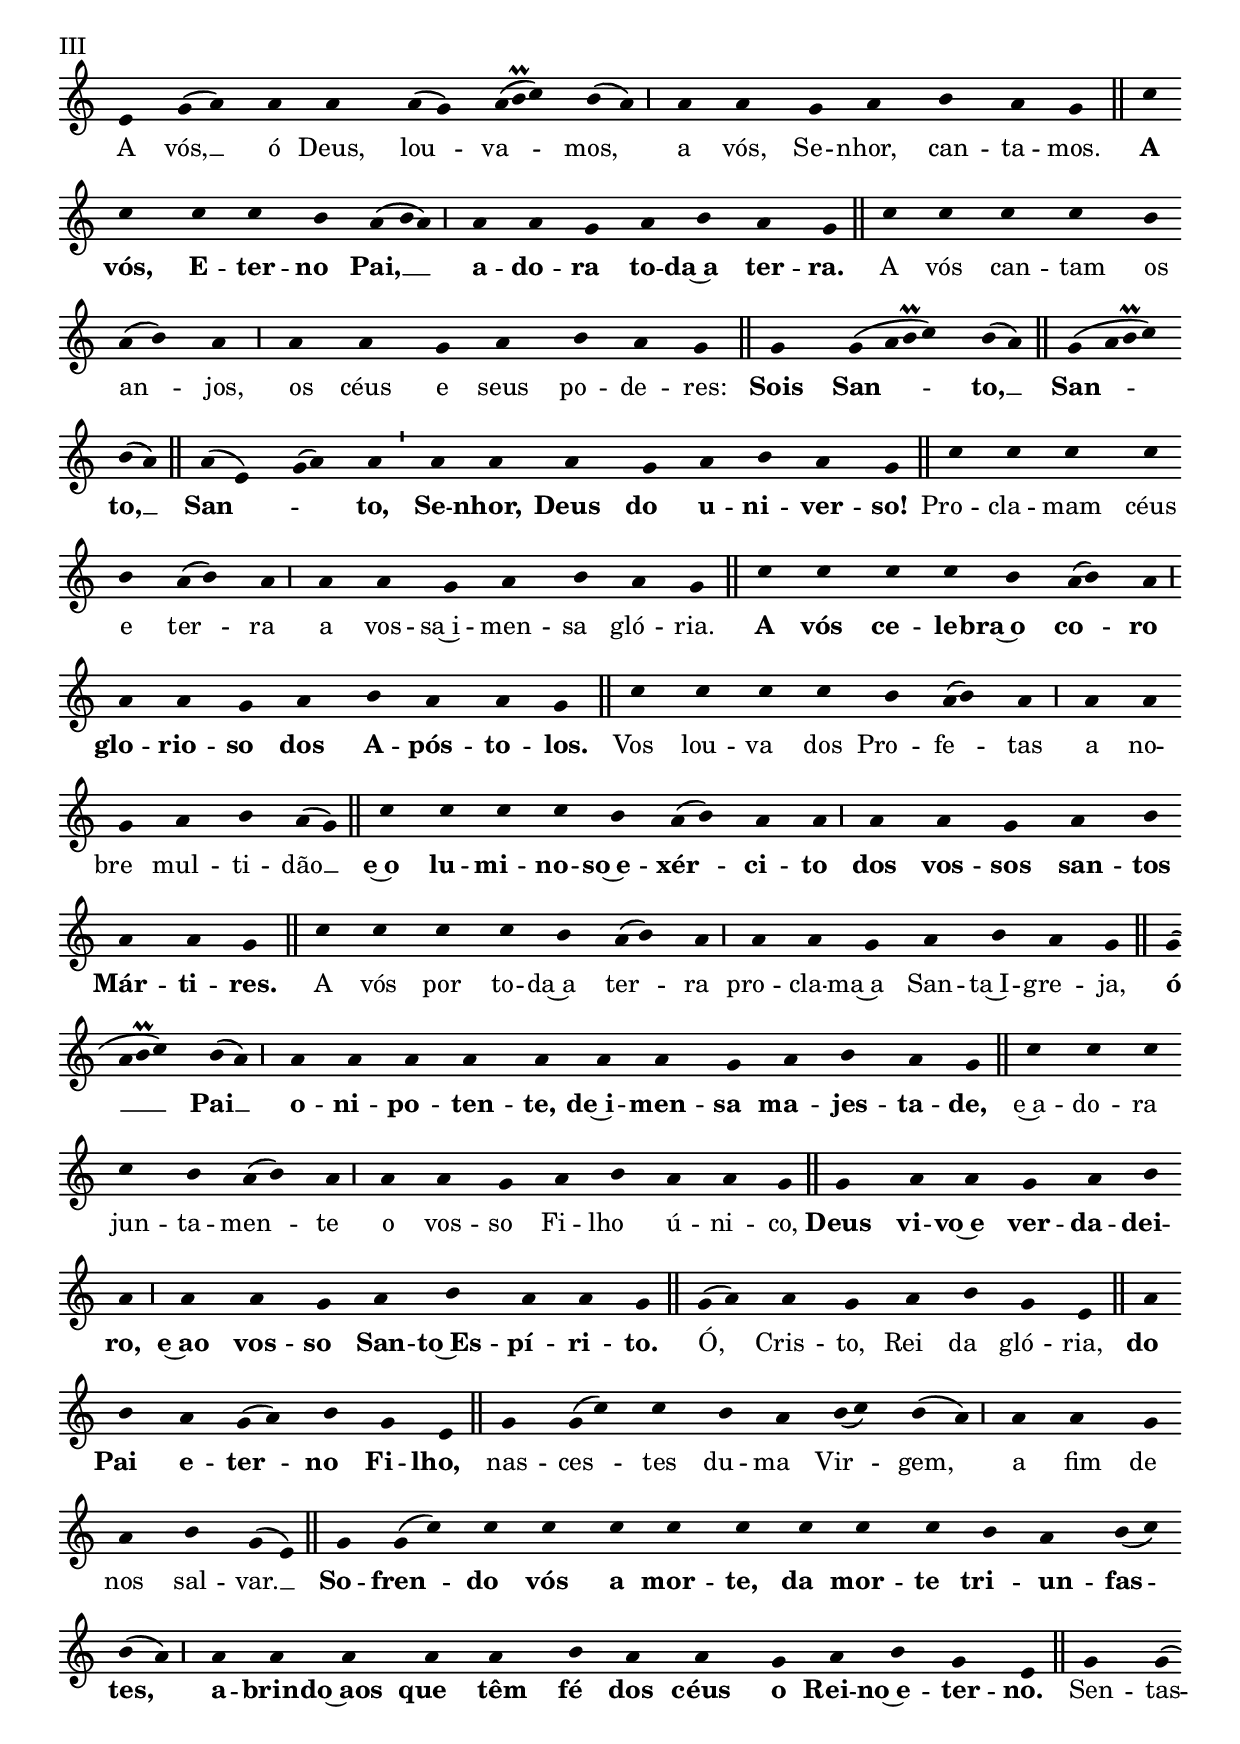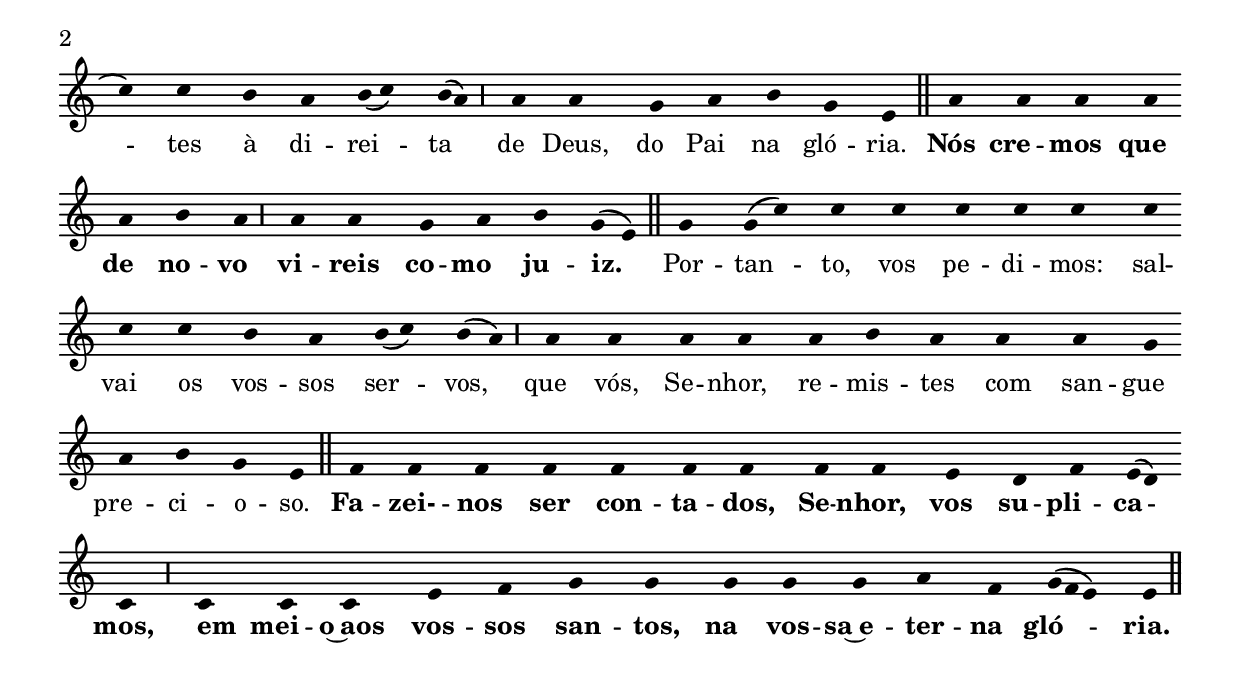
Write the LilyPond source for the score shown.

\version "2.24.1"

\include "gregorian.ly"
\include "../../../../../modules/lilypond/neums.ily"
\include "../../../../../modules/lilypond/spacing.ily"
\include "../../../../../modules/lilypond/layout.ily"
\include "../../../../../modules/lilypond/lyrics.ily"
\include "../../../../../modules/lilypond/symbols.ily"

hymnChant = \relative c' {
  \AntiphonSignature
  % A vós, ó Deus, louvamos
  \C e \CC g a \C a a \CC a g \CQC a b c \CC b a
  \divisioMaior
  \C a a g a b a g
  \finalis

  % A vós, eterno Pai
  c c c c b \CCC a b a
  \divisioMaior
  a a g a b a g
  \finalis

  % A vós cantam os anjos
  c c c c b \CC a b \C a
  \divisioMaior
  a a g a b a g
  \finalis

  % Sois Santo, Santo, Santo
  g \CCQC g a b c \CC b a
  \finalis
  \CCQC g a b c \CC b a
  \finalis
  \CC a e \CC g a \C a
  \divisioMinima
  a a a g a b a g
  \finalis

  % Proclamam céus e terra
  c c c c b \CC a b \C a
  \divisioMaior
  a a g a b a g
  \finalis

  % A vós celebra o coro
  c c c c b \CC a b \C a
  \divisioMaior
  a a g a b a a g
  \finalis

  % Vos louva dos Profetas
  c c c c b \CC a b \C a
  \divisioMaior
  a a g a b \CC a g
  \finalis

  % e o luminoso exército
  c c c c b \CC a b \C a a
  \divisioMaior
  a a g a b a a g
  \finalis

  % A vós, por toda a terra,
  c c c c b \CC a b \C a
  \divisioMaior
  a a g a b a g
  \finalis

  % Ó Pai onipotente
  \CCQC g a b c \CC b a
  \divisioMaior
  a a a a a a a g a b a g
  \finalis

  % E adora juntamente
  c c c c b \CC a b \C a
  \divisioMaior
  a a g a b a a g
  \finalis

  % Deus vivo e verdadeiro
  g a a g a b a
  \divisioMaior
  a a g a b a a g
  \finalis

  % Ó Cristo, rei da glória
  \CC g a \C a g a b g e
  \finalis

  % do Pai eterno filho
  a b a \CC g a \C b g e
  \finalis

  % Nascestes duma Virgem
  \C g \CC g c \C c b a \CC b c \CC b a
  \divisioMaior
  a a g a b \CC g e
  \finalis

  % Sofrendo vós a morte
  \C g \CC g c \C c c c c c c c c b a \CC b c \CC b a
  \divisioMaior
  a a a a a b a a g a b g e
  \finalis

  % Sentastes à direira
  \C g \CC g c \C c b a \CC b c \CC b a
  \divisioMaior
  a a g a b g e
  \finalis

  % Nós cremos que de novo
  \C a a a a a b a
  \divisioMaior
  a a g a b \CC g e
  \finalis

  % Portanto, vos pedimos
  \C g \CC g c \C c c c c c c c c b a \CC b c \CC b a
  \divisioMaior
  a a a a a b a a a g a b g e
  \finalis

  % Fazei-nos ser contados
  \C f f f f f f f f f e d f \CC e d \C c
  \divisioMaior
  c c c e f g g g g g a f \CCC g f e \C e
  \finalis
}

hymnLyrics = \lyricmode {
  A vós, __ ó Deus, lou -- va -- mos,

  a vós, Se -- nhor, can -- ta -- mos.

  \BoldLyrics
  A vós, E -- ter -- no Pai, __ a -- do -- ra to -- da~a ter -- ra.

  \NormalLyrics
  A vós can -- tam os an -- jos, os céus e seus po -- de -- res:

  \BoldLyrics
  Sois San -- to, __ San -- to, __ San -- _ to, Se -- nhor, Deus do u -- ni -- ver -- so!

  \NormalLyrics
  Pro -- cla -- mam céus e ter -- ra a vos -- sa~i -- men -- sa gló -- ria.

  \BoldLyrics
  A vós ce -- le -- bra~o co -- ro glo -- rio -- so dos A -- pós -- to -- los.

  \NormalLyrics
  Vos lou -- va dos Pro -- fe -- tas a no -- bre mul -- ti -- dão __

  \BoldLyrics
  e~o lu -- mi -- no -- so~e -- xér -- ci -- to dos vos -- sos san -- tos Már -- ti -- res.

  \NormalLyrics
  A vós por to -- da~a ter -- ra pro -- cla -- ma~a San -- ta~I -- gre -- ja,

  \BoldLyrics
  ó __ Pai __ o -- ni -- po -- ten -- te, de~i -- men -- sa ma -- jes -- ta -- de,

  \NormalLyrics
  e~a -- do -- ra jun -- ta -- men -- te o vos -- so Fi -- lho ú -- ni -- co,

  \BoldLyrics
  Deus vi -- vo~e ver -- da -- dei -- ro, e~ao vos -- so San -- to~Es -- pí -- ri -- to.

  \NormalLyrics
  Ó, Cris -- to, Rei da gló -- ria,

  \BoldLyrics
  do Pai e -- ter -- no Fi -- lho,

  \NormalLyrics
  nas -- ces -- tes du -- ma Vir -- gem, a fim de nos sal -- var. __

  \BoldLyrics
  So -- fren -- do vós a mor -- te, da mor -- te tri -- un -- fas -- tes, a -- brin -- do~aos que têm fé dos céus o Rei -- no~e -- ter -- no.

  \NormalLyrics
  Sen -- tas -- tes à di -- rei -- ta de Deus, do Pai na gló -- ria.

  \BoldLyrics
  Nós cre -- mos que de no -- vo vi -- reis co -- mo ju -- iz.

  \NormalLyrics
  Por -- tan -- to, vos pe -- di -- mos: sal -- vai os vos -- sos ser -- vos, que vós, Se -- nhor, re -- mis -- tes com san -- gue pre -- ci -- o -- so.

  \BoldLyrics
  Fa -- zei- -- nos ser con -- ta -- dos, Se -- nhor, vos su -- pli -- ca -- mos, em mei -- o~aos vos -- sos san -- tos, na vos -- sa~e -- ter -- na gló -- ria.
}

\GregorianTranscriptionLayout

\score {
  \header {
    piece = "III"
  }

  \new GregorianTranscriptionStaff <<
    \new GregorianTranscriptionVoice = "hymn" {
      \hymnChant
    }

    \new GregorianTranscriptionLyrics \lyricsto "hymn" \hymnLyrics
  >>
}